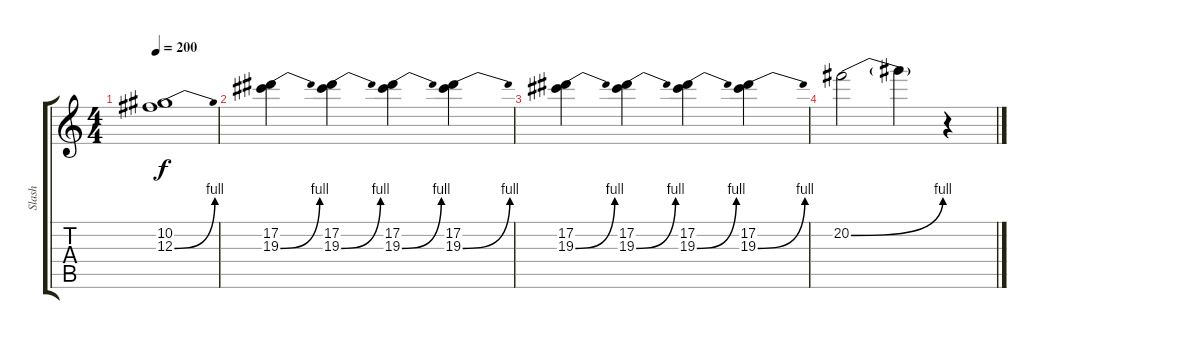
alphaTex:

\track ("Slash" "Slash") {instrument distortionguitar}
\staff {score tabs}
\tuning (Eb4 Bb3 Gb3 Db3 Ab2 Eb2) {hide}
\ts (4 4)
\tempo 200
\clef g2
\ks c
(10.2 12.3{be (bend 0 0 60 4)}).1{dy f} |
(17.2 19.3{be (bend 0 0 60 4)}).4 (17.2 19.3{be (bend 0 0 60 4)}).4 (17.2 19.3{be (bend 0 0 60 4)}).4 (17.2 19.3{be (bend 0 0 60 4)}).4 |
(17.2 19.3{be (bend 0 0 60 4)}).4 (17.2 19.3{be (bend 0 0 60 4)}).4 (17.2 19.3{be (bend 0 0 60 4)}).4 (17.2 19.3{be (bend 0 0 60 4)}).4 |
20.2{be (bend 0 0 60 4)}.2 20.2{t}.4 r.4
